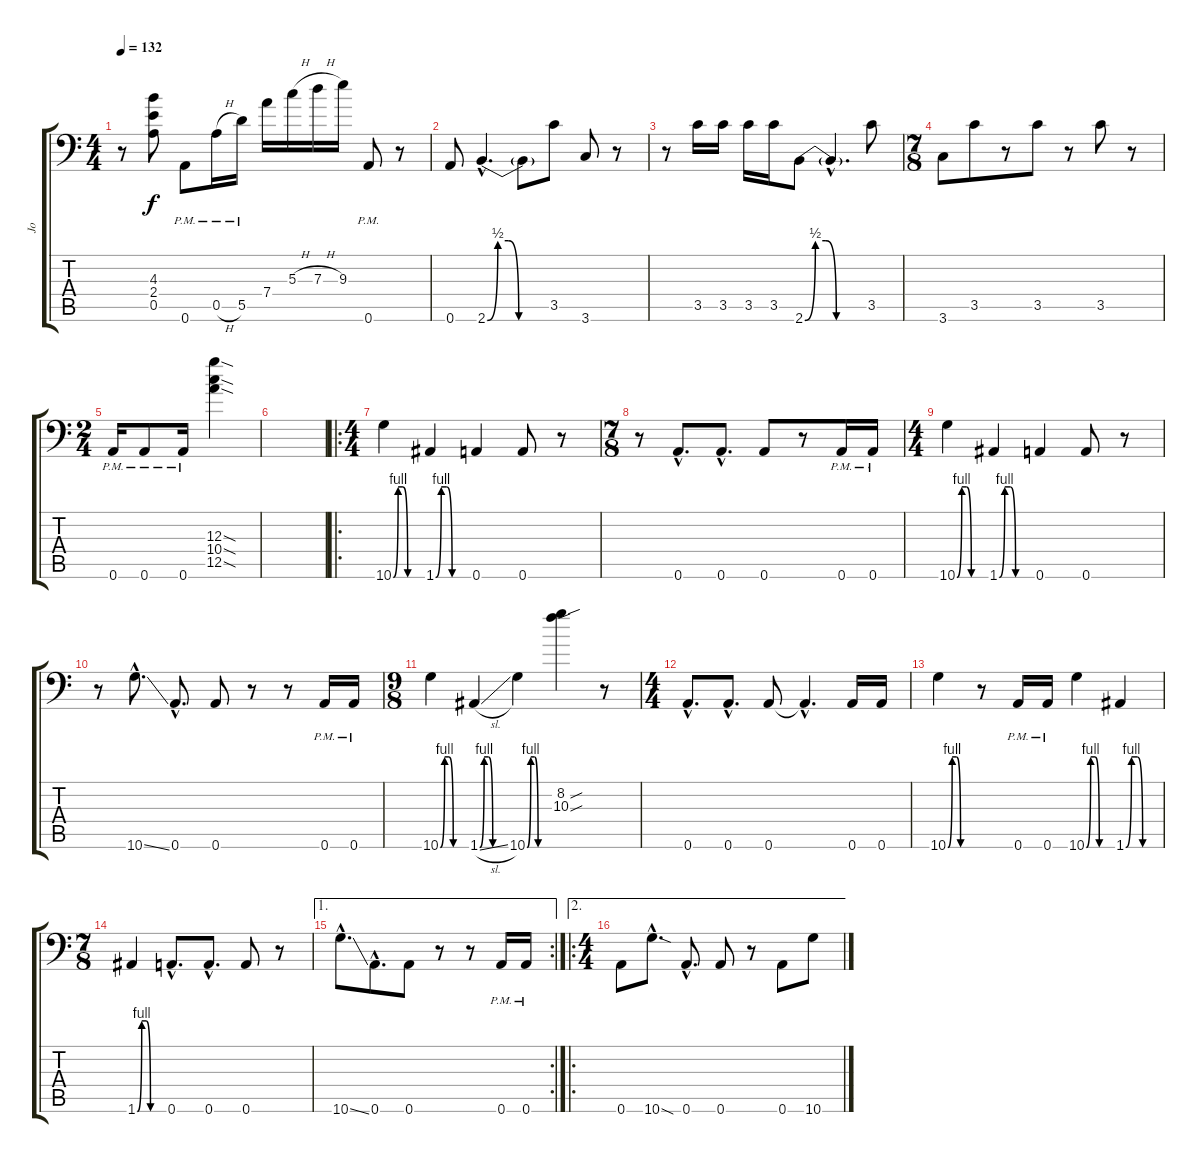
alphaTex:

\track ("Jo" "Jo") {instrument distortionguitar}
\staff {score tabs}
\tuning (E4 B3 G3 D3 A2 A1) {hide}
\ts (4 4)
\tempo 132
\clef f4
\ks c
r.8{dy f} (4.3 2.4 0.5).8 0.6{pm}.8 0.5{h pm}.16 5.5{pm}.16 7.4.16 5.3{h}.16 7.3{h}.16 9.3.16 0.6{pm}.8 r.8 |
0.6.8 2.6{be (custom 0 0 10 2 20 2 30 0 60 0) hac}.4{d} 2.6{t}.8 3.5.8 3.6.8 r.8 |
r.8 3.5.16 3.5.16 3.5.16 3.5.16 2.6{be (custom 0 0 10 2 20 2 30 0 60 0)}.8 2.6{hac t}.4{d} 3.5.8 |
\ts (7 8)
3.6.8 3.5.8 r.8 3.5.8 r.8 3.5.8 r.8 |
\ts (2 4)
0.6{pm}.16 0.6{pm}.8 0.6{pm}.16 (12.3{sod} 10.4{sod} 12.5{sod}).4 |
|
\ro
\ts (4 4)
10.6{be (custom 0 0 10 4 20 4 30 0 60 0)}.4 1.6{be (custom 0 0 10 4 20 4 30 0 60 0)}.4 0.6.4 0.6.8 r.8 |
\ts (7 8)
r.8 0.6{hac}.8{d} 0.6{hac}.8{d} 0.6.8 r.8 0.6{pm}.16 0.6{pm}.16 |
\ts (4 4)
10.6{be (custom 0 0 10 4 20 4 30 0 60 0)}.4 1.6{be (custom 0 0 10 4 20 4 30 0 60 0)}.4 0.6.4 0.6.8 r.8 |
r.8 10.6{ss hac}.8{d} 0.6{hac}.8{d} 0.6.8 r.8 r.8 0.6{pm}.16 0.6{pm}.16 |
\ts (9 8)
10.6{be (custom 0 0 10 4 20 4 30 0 60 0)}.4 1.6{be (custom 0 0 10 4 20 4 30 0 60 0) sl}.4 10.6{be (custom 0 0 10 4 20 4 30 0 60 0)}.4 (8.2{sou} 10.3{sou}).4 r.8 |
\ts (4 4)
0.6{hac}.8{d} 0.6{hac}.8{d} 0.6.8 0.6{hac t}.4{d} 0.6.16 0.6.16 |
10.6{be (custom 0 0 10 4 20 4 30 0 60 0)}.4 r.8 0.6{pm}.16 0.6{pm}.16 10.6{be (custom 0 0 10 4 20 4 30 0 60 0)}.4 1.6{be (custom 0 0 10 4 20 4 30 0 60 0)}.4 |
\ts (7 8)
1.6{be (custom 0 0 10 4 20 4 30 0 60 0)}.4 0.6{hac}.8{d} 0.6{hac}.8{d} 0.6.8 r.8 |
\ae 1
\rc 2
10.6{ss hac}.8{d} 0.6{hac}.8{d} 0.6.8 r.8 r.8 0.6{pm}.16 0.6{pm}.16 |
\ae 2
\ro
\ts (4 4)
0.6.8 10.6{sod hac}.8{d} 0.6{hac}.8{d} 0.6.8 r.8 0.6.8 10.6.8
